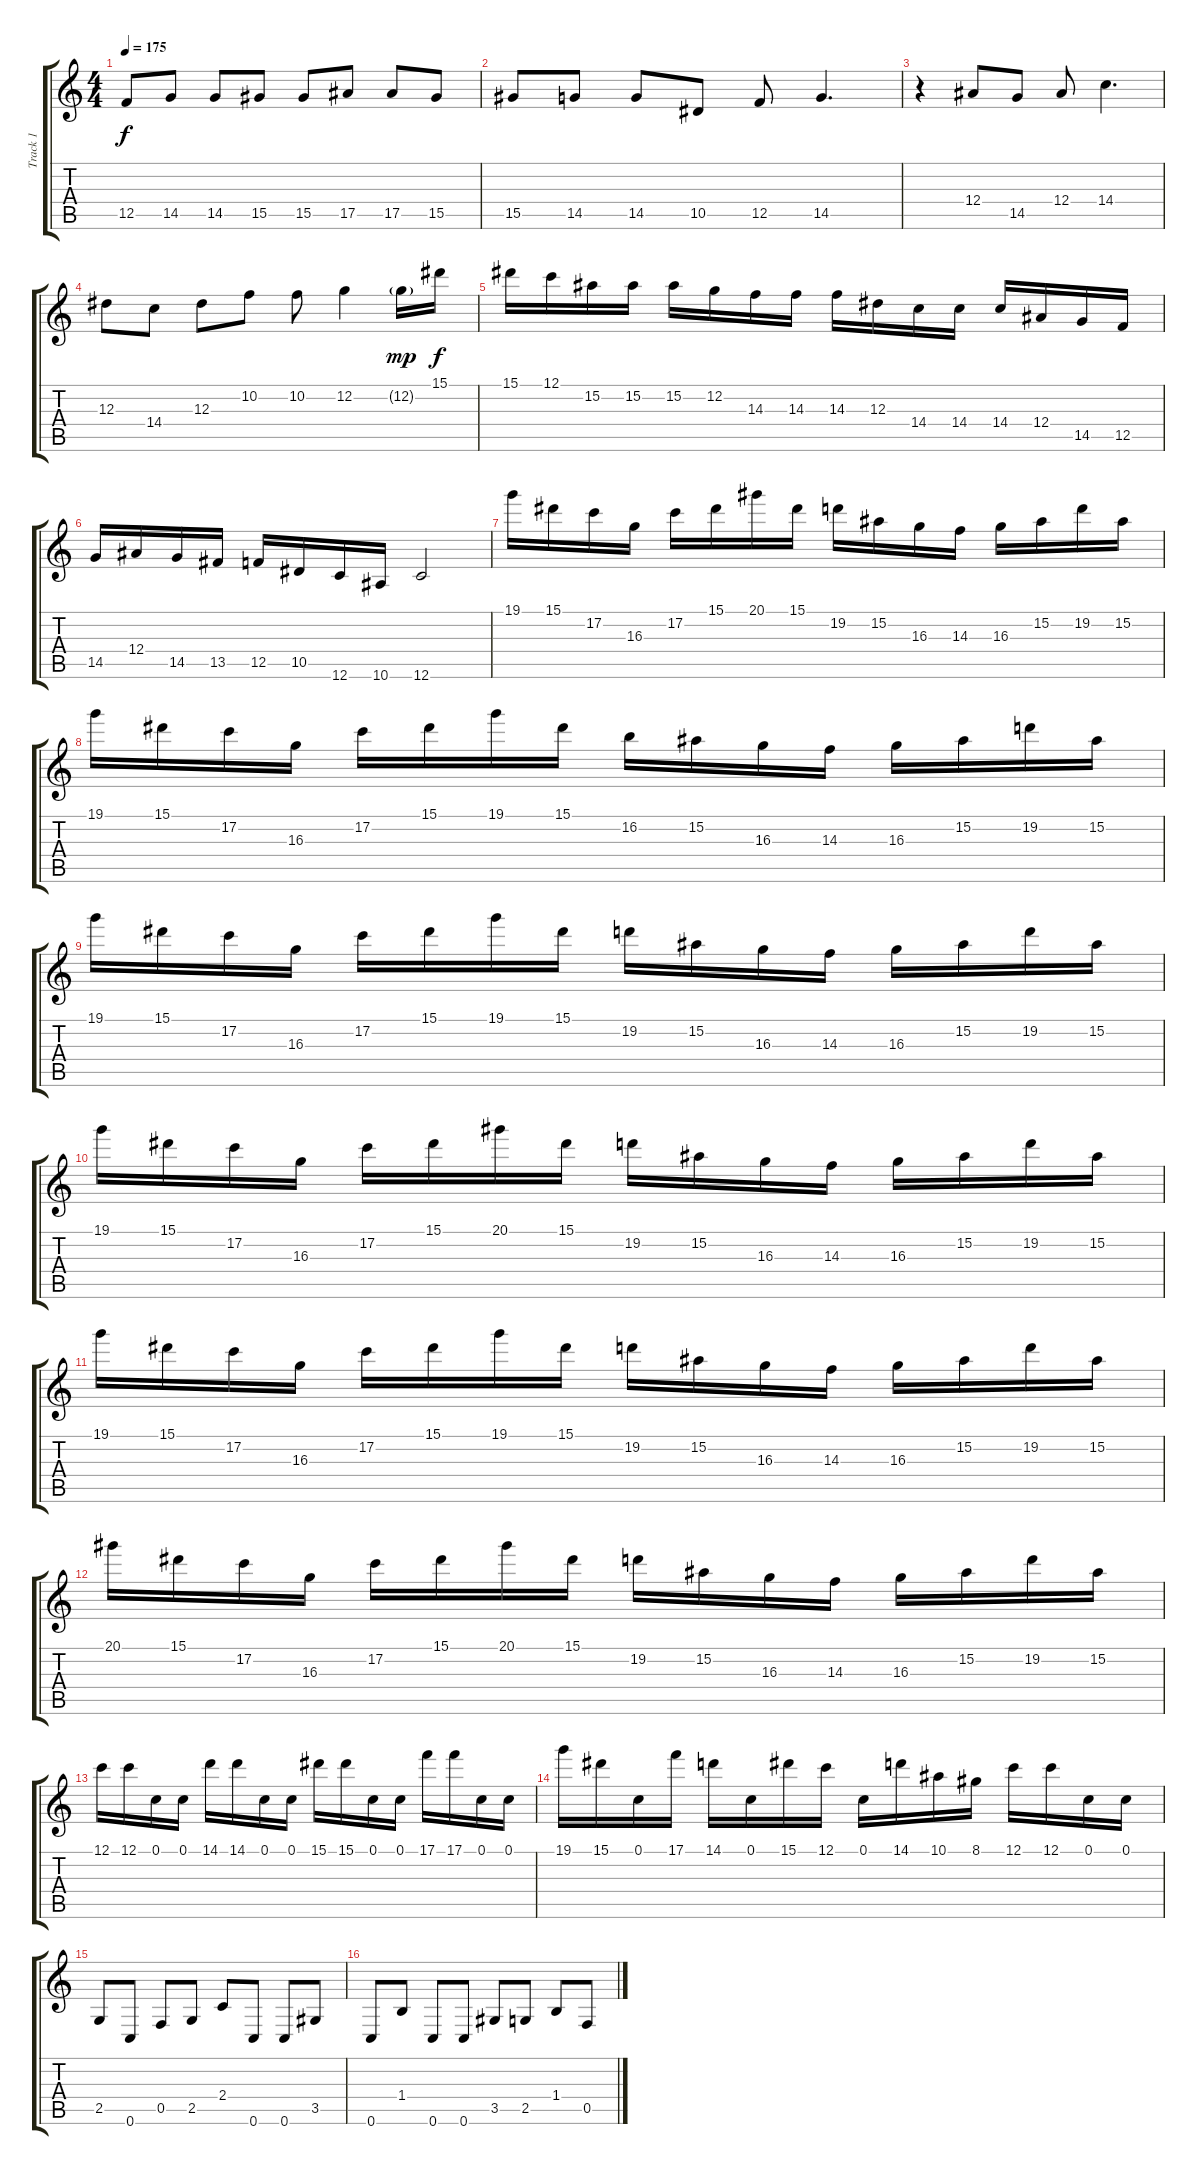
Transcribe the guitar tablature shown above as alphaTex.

\track ("Track 1" "Track 1") {instrument distortionguitar}
\staff {score tabs}
\tuning (C4 G3 Eb3 Bb2 F2 C2) {hide}
\ts (4 4)
\tempo 175
\clef g2
\ks c
12.5.8{dy f} 14.5.8 14.5.8 15.5.8 15.5.8 17.5.8 17.5.8 15.5.8 |
15.5.8 14.5.8 14.5.8 10.5.8 12.5.8 14.5.4{d} |
r.4 12.4.8 14.5.8 12.4.8 14.4.4{d} |
12.3.8 14.4.8 12.3.8 10.2.8 10.2.8 12.2.4 12.2{g}.16{dy mp} 15.1.16{dy f} |
15.1.16 12.1.16 15.2.16 15.2.16 15.2.16 12.2.16 14.3.16 14.3.16 14.3.16 12.3.16 14.4.16 14.4.16 14.4.16 12.4.16 14.5.16 12.5.16 |
14.5.16 12.4.16 14.5.16 13.5.16 12.5.16 10.5.16 12.6.16 10.6.16 12.6.2 |
19.1.16 15.1.16 17.2.16 16.3.16 17.2.16 15.1.16 20.1.16 15.1.16 19.2.16 15.2.16 16.3.16 14.3.16 16.3.16 15.2.16 19.2.16 15.2.16 |
19.1.16 15.1.16 17.2.16 16.3.16 17.2.16 15.1.16 19.1.16 15.1.16 16.2.16 15.2.16 16.3.16 14.3.16 16.3.16 15.2.16 19.2.16 15.2.16 |
19.1.16 15.1.16 17.2.16 16.3.16 17.2.16 15.1.16 19.1.16 15.1.16 19.2.16 15.2.16 16.3.16 14.3.16 16.3.16 15.2.16 19.2.16 15.2.16 |
19.1.16 15.1.16 17.2.16 16.3.16 17.2.16 15.1.16 20.1.16 15.1.16 19.2.16 15.2.16 16.3.16 14.3.16 16.3.16 15.2.16 19.2.16 15.2.16 |
19.1.16 15.1.16 17.2.16 16.3.16 17.2.16 15.1.16 19.1.16 15.1.16 19.2.16 15.2.16 16.3.16 14.3.16 16.3.16 15.2.16 19.2.16 15.2.16 |
20.1.16 15.1.16 17.2.16 16.3.16 17.2.16 15.1.16 20.1.16 15.1.16 19.2.16 15.2.16 16.3.16 14.3.16 16.3.16 15.2.16 19.2.16 15.2.16 |
12.1.16 12.1.16 0.1.16 0.1.16 14.1.16 14.1.16 0.1.16 0.1.16 15.1.16 15.1.16 0.1.16 0.1.16 17.1.16 17.1.16 0.1.16 0.1.16 |
19.1.16 15.1.16 0.1.16 17.1.16 14.1.16 0.1.16 15.1.16 12.1.16 0.1.16 14.1.16 10.1.16 8.1.16 12.1.16 12.1.16 0.1.16 0.1.16 |
2.5.8 0.6.8 0.5.8 2.5.8 2.4.8 0.6.8 0.6.8 3.5.8 |
0.6.8 1.4.8 0.6.8 0.6.8 3.5.8 2.5.8 1.4.8 0.5.8
